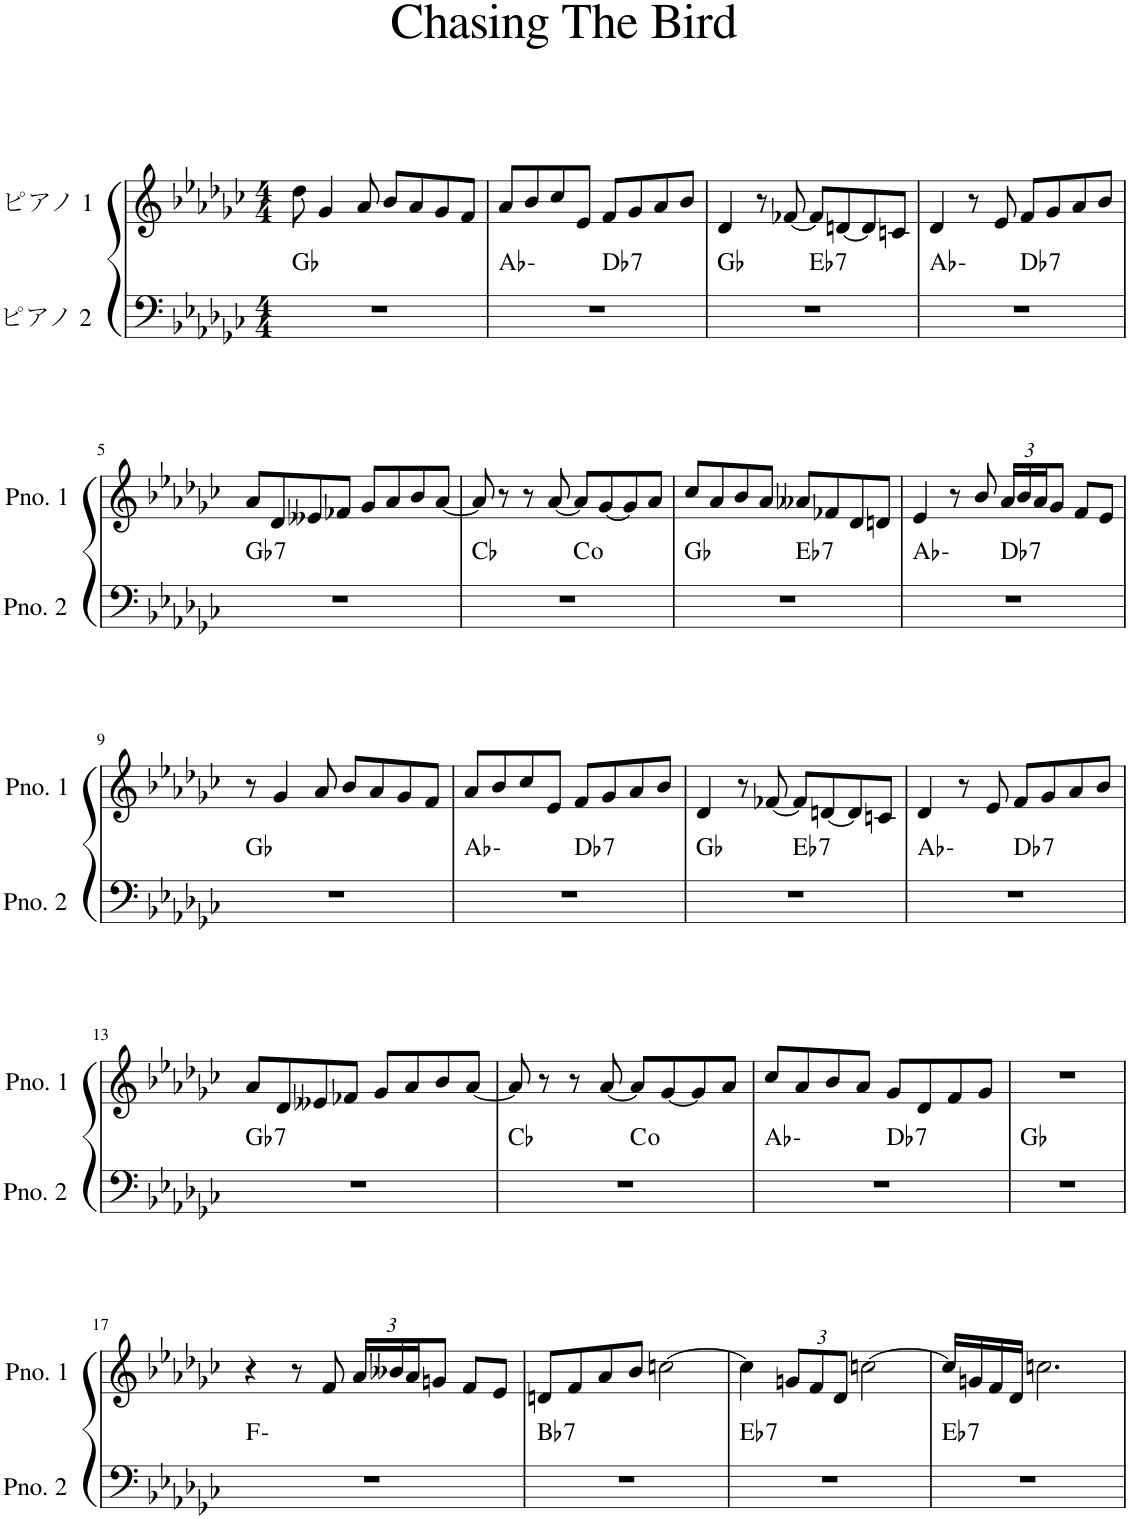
**kern	**harte	**kern
*part2	*part2	*part1
*staff2	*	*staff1
*I"ピアノ 2	*	*I"ピアノ 1
*clefF4	*	*clefG2
*k[b-e-a-d-g-c-]	*	*k[b-e-a-d-g-c-]
*M4/4	*	*M4/4
=1	=1	=1
1r	Gb:maj	8dd-\
.	.	4g-/
.	.	8a-/
.	.	8b-/L
.	.	8a-/
.	.	8g-/
.	.	8f/J
=2	=2	=2
*^	*	*
1r	2ryy	Ab:min	8a-/L
.	.	.	8b-/
.	.	.	8cc-/
.	.	.	8e-/J
!	!	!LO:H:kt=7	!
.	2ryy	Db:7	8f/L
.	.	.	8g-/
.	.	.	8a-/
.	.	.	8b-/J
=3	=3	=3	=3
1r	2ryy	Gb:maj	4d-/
.	.	.	8r
.	.	.	[8f-X/
!	!	!LO:H:kt=7	!
.	2ryy	Eb:7	8f-/L]
.	.	.	[8dn/
.	.	.	8d/]
.	.	.	8cn/J
=4	=4	=4	=4
1r	2ryy	Ab:min	4d-/
.	.	.	8r
.	.	.	8e-/
!	!	!LO:H:kt=7	!
.	2ryy	Db:7	8f/L
.	.	.	8g-/
.	.	.	8a-/
.	.	.	8b-/J
!!LO:LB:g=z
=5	=5	=5	=5
!	!	!LO:H:kt=7	!
*v	*v	*	*
1r	Gb:7	8a-/L
.	.	8d-/
.	.	8e--X/
.	.	8f-X/J
.	.	8g-/L
.	.	8a-/
.	.	8b-/
.	.	[8a-/J
=6	=6	=6
*^	*	*
1r	2ryy	Cb:maj	8a-/]
.	.	.	8r
.	.	.	8r
.	.	.	[8a-/
.	2ryy	C:dim	8a-/L]
.	.	.	[8g-/
.	.	.	8g-/]
.	.	.	8a-/J
=7	=7	=7	=7
1r	2ryy	Gb:maj	8cc-/L
.	.	.	8a-/
.	.	.	8b-/
.	.	.	8a-/J
!	!	!LO:H:kt=7	!
.	2ryy	Eb:7	8a--X/L
.	.	.	8f-X/
.	.	.	8d-/
.	.	.	8dn/J
=8	=8	=8	=8
1r	2ryy	Ab:min	4e-/
.	.	.	8r
.	.	.	8b-/
*	*	*	*Xbrackettup
!	!	!LO:H:kt=7	!
.	2ryy	Db:7	24a-/LL
.	.	.	24b-/
.	.	.	24a-/J
.	.	.	8g-/J
.	.	.	8f/L
.	.	.	8e-/J
*v	*v	*	*
!!LO:LB:g=z
=9	=9	=9
1r	Gb:maj	8r
.	.	4g-/
.	.	8a-/
.	.	8b-/L
.	.	8a-/
.	.	8g-/
.	.	8f/J
=10	=10	=10
*^	*	*
1r	2ryy	Ab:min	8a-/L
.	.	.	8b-/
.	.	.	8cc-/
.	.	.	8e-/J
!	!	!LO:H:kt=7	!
.	2ryy	Db:7	8f/L
.	.	.	8g-/
.	.	.	8a-/
.	.	.	8b-/J
=11	=11	=11	=11
1r	2ryy	Gb:maj	4d-/
.	.	.	8r
.	.	.	[8f-X/
!	!	!LO:H:kt=7	!
.	2ryy	Eb:7	8f-/L]
.	.	.	[8dn/
.	.	.	8d/]
.	.	.	8cn/J
=12	=12	=12	=12
1r	2ryy	Ab:min	4d-/
.	.	.	8r
.	.	.	8e-/
!	!	!LO:H:kt=7	!
.	2ryy	Db:7	8f/L
.	.	.	8g-/
.	.	.	8a-/
.	.	.	8b-/J
!!LO:LB:g=z
=13	=13	=13	=13
!	!	!LO:H:kt=7	!
*v	*v	*	*
1r	Gb:7	8a-/L
.	.	8d-/
.	.	8e--X/
.	.	8f-X/J
.	.	8g-/L
.	.	8a-/
.	.	8b-/
.	.	[8a-/J
=14	=14	=14
*^	*	*
1r	2ryy	Cb:maj	8a-/]
.	.	.	8r
.	.	.	8r
.	.	.	[8a-/
.	2ryy	C:dim	8a-/L]
.	.	.	[8g-/
.	.	.	8g-/]
.	.	.	8a-/J
=15	=15	=15	=15
1r	2ryy	Ab:min	8cc-/L
.	.	.	8a-/
.	.	.	8b-/
.	.	.	8a-/J
!	!	!LO:H:kt=7	!
.	2ryy	Db:7	8g-/L
.	.	.	8d-/
.	.	.	8f/
.	.	.	8g-/J
*v	*v	*	*
=16	=16	=16
1r	Gb:maj	1r
!!LO:LB:g=z
=17	=17	=17
1r	F:min	4r
.	.	8r
.	.	8f/
.	.	24a-/LL
.	.	24b--X/
.	.	24a-/J
.	.	8gn/J
.	.	8f/L
.	.	8e-/J
=18	=18	=18
!	!LO:H:kt=7	!
1r	Bb:7	8dn/L
.	.	8f/
.	.	8a-/
.	.	8b-/J
.	.	[2ccn\
=19	=19	=19
!	!LO:H:kt=7	!
1r	Eb:7	4cc\]
.	.	12gn/L
.	.	12f/
.	.	12d-/J
.	.	[2ccn\
=20	=20	=20
!	!LO:H:kt=7	!
1r	Eb:7	16cc/LL]
.	.	16gn/
.	.	16f/
.	.	16d-/JJ
.	.	2.ccn\
=	=	=
*-	*-	*-
